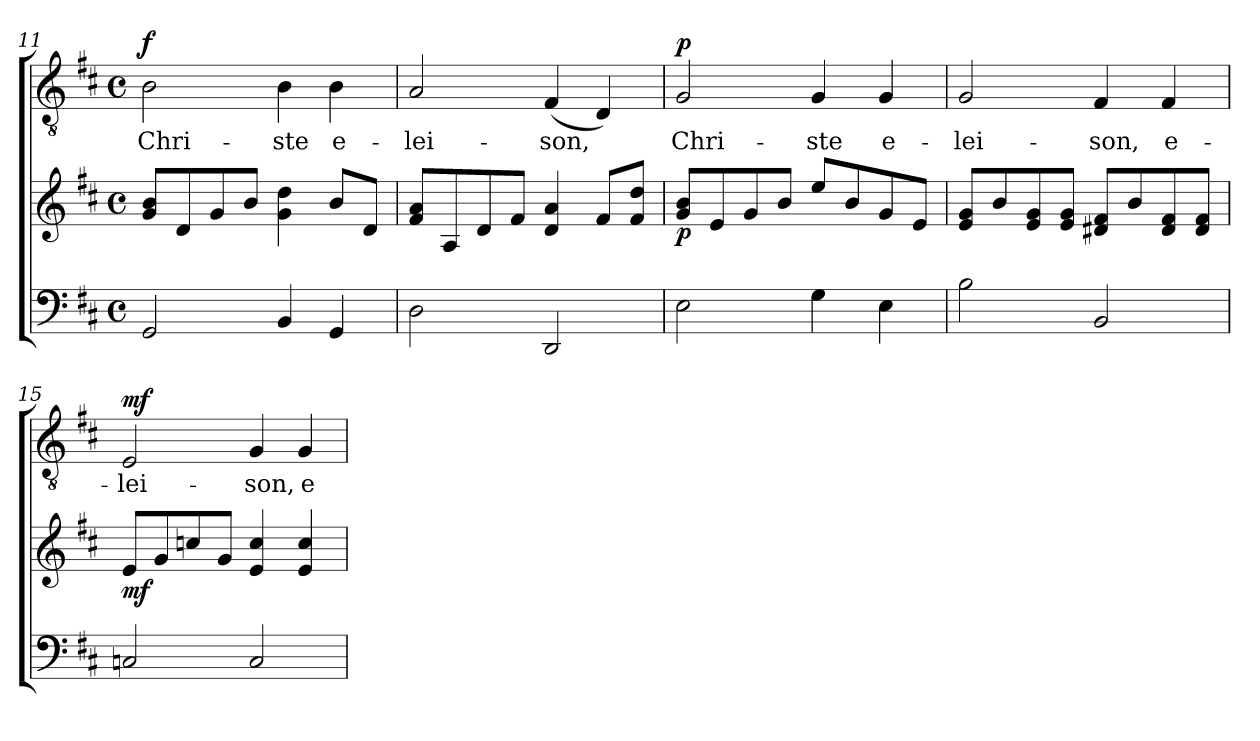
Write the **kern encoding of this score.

**kern	**kern	**dynam	**kern	**text	**dynam
*part2	*part2	*part2	*part1	*part1	*part1
*staff3	*staff2	*staff2/3	*staff1	*staff1	*staff1
*clefF4	*clefG2	*	*clefGv2	*	*
*k[f#c#]	*k[f#c#]	*	*k[f#c#]	*	*
*D:	*D:	*	*D:	*	*
*M4/4	*M4/4	*	*M4/4	*	*
*met(c)	*met(c)	*	*met(c)	*	*
=11	=11	=11	=11	=11	=11
!	!	!	!	!LO:LY:b	!LO:DY:a
2GG/	8g/ 8b/L	.	2B\	Chri-	f
.	8d/	.	.	.	.
.	8g/	.	.	.	.
.	8b/J	.	.	.	.
!	!	!	!	!LO:LY:b	!
4BB/	4g\ 4dd\	.	4B\	-ste	.
!	!	!	!	!LO:LY:b	!
4GG/	8b/L	.	4B\	e-	.
.	8d/J	.	.	.	.
=12	=12	=12	=12	=12	=12
!	!	!	!	!LO:LY:b	!
2D\	8f#/ 8a/L	.	2A/	-lei-	.
.	8A/	.	.	.	.
.	8d/	.	.	.	.
.	8f#/J	.	.	.	.
!	!	!	!	!LO:LY:b	!
2DD/	4d/ 4a/	.	(<4F#/	-son,	.
.	8f#/L	.	4D/)	.	.
.	8f#/ 8dd/J	.	.	.	.
!!LO:LB:g=z
=13	=13	=13	=13	=13	=13
!	!	!LO:DY:b	!	!LO:LY:b	!LO:DY:a
2E\	8g/ 8b/L	p	2G/	Chri-	p
.	8e/	.	.	.	.
.	8g/	.	.	.	.
.	8b/J	.	.	.	.
!	!	!	!	!LO:LY:b	!
4G\	8ee/L	.	4G/	-ste	.
.	8b/	.	.	.	.
!	!	!	!	!LO:LY:b	!
4E\	8g/	.	4G/	e-	.
.	8e/J	.	.	.	.
=14	=14	=14	=14	=14	=14
!	!	!	!	!LO:LY:b	!
2B\	8e/ 8g/L	.	2G/	-lei-	.
.	8b/	.	.	.	.
.	8e/ 8g/	.	.	.	.
.	8e/ 8g/J	.	.	.	.
!	!	!	!	!LO:LY:b	!
2BB/	8d#X/ 8f#/L	.	4F#/	-son,	.
.	8b/	.	.	.	.
!	!	!	!	!LO:LY:b	!
.	8d#/ 8f#/	.	4F#/	e-	.
.	8d#/ 8f#/J	.	.	.	.
=15	=15	=15	=15	=15	=15
!	!	!LO:DY:b	!	!LO:LY:b	!LO:DY:a
2Cn/	8e/L	mf	2E/	-lei-	mf
.	8g/	.	.	.	.
.	8ccn/	.	.	.	.
.	8g/J	.	.	.	.
!	!	!	!	!LO:LY:b	!
2C/	4e/ 4cc/	.	4G/	-son,	.
!	!	!	!	!LO:LY:b	!
.	4e/ 4cc/	.	4G/	e-	.
=	=	=	=	=	=
*-	*-	*-	*-	*-	*-
